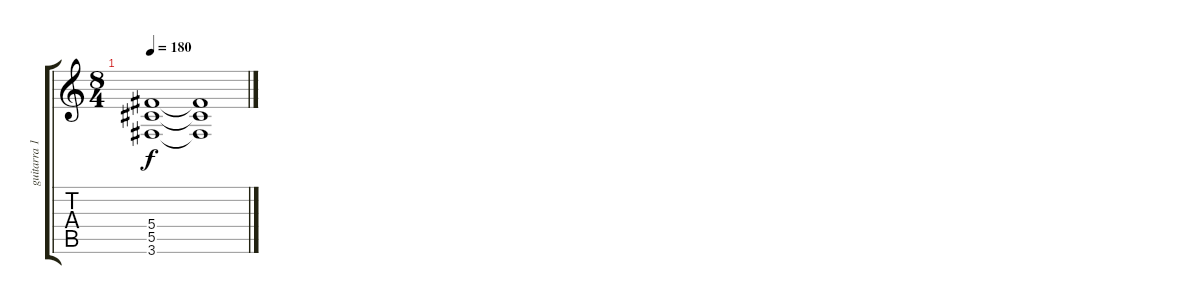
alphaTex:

\track ("guitarra 1" "guitarra 1") {instrument distortionguitar}
\staff {score tabs}
\tuning (Eb4 Bb3 Gb3 Db3 Ab2 Eb2) {hide}
\ts (8 4)
\tempo 180
\clef g2
\ks c
(5.4 5.5 3.6).1{dy f} (5.4{t} 5.5{t} 3.6{t}).1
